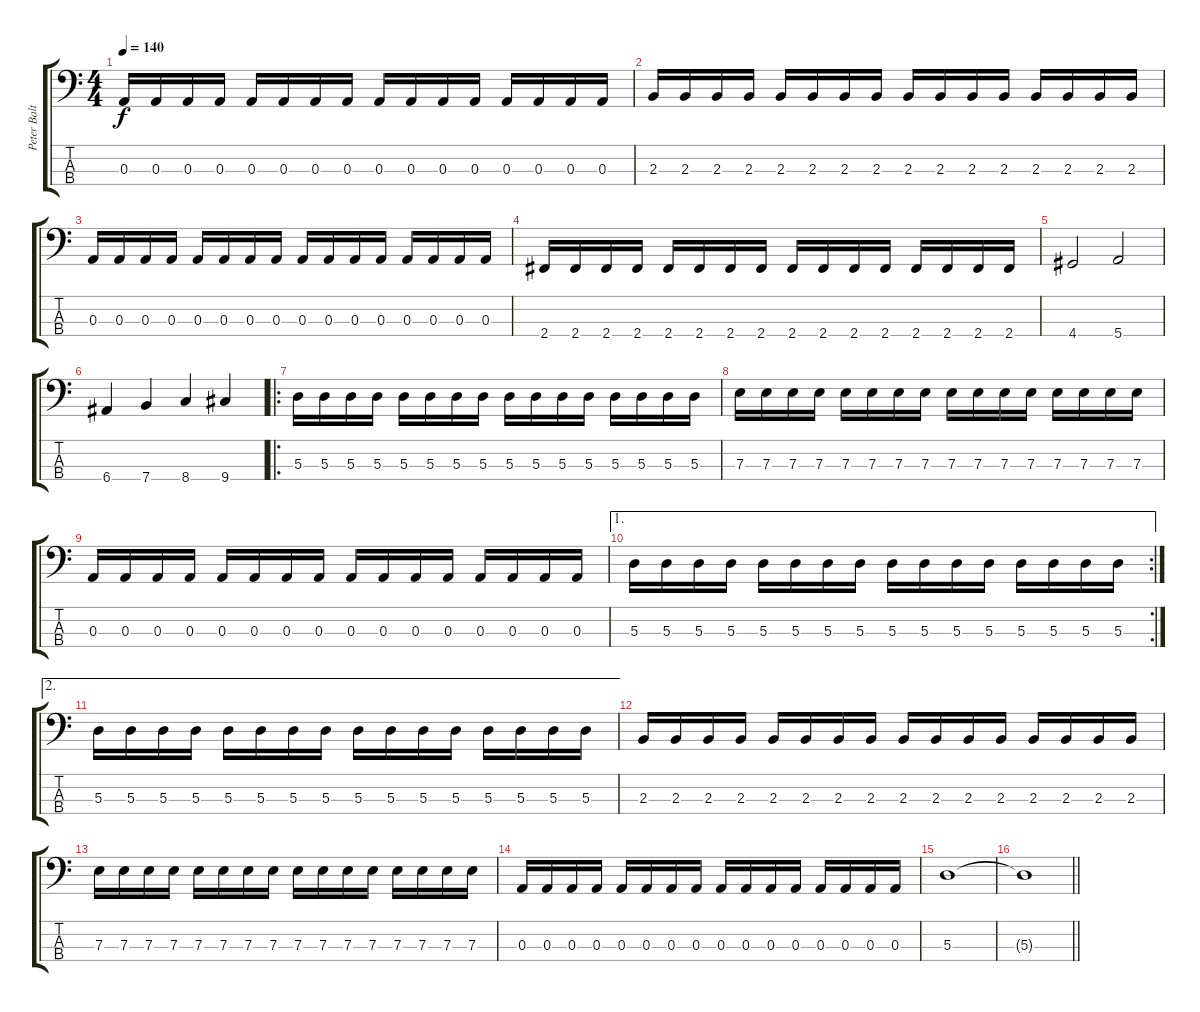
\track ("Peter Baltes (Bass)" "Peter Balt") {instrument electricbasspick}
\staff {score tabs}
\tuning (G2 D2 A1 E1) {hide}
\ts (4 4)
\tempo 140
\clef f4
\ks c
0.3.16{dy f} 0.3.16 0.3.16 0.3.16 0.3.16 0.3.16 0.3.16 0.3.16 0.3.16 0.3.16 0.3.16 0.3.16 0.3.16 0.3.16 0.3.16 0.3.16 |
2.3.16 2.3.16 2.3.16 2.3.16 2.3.16 2.3.16 2.3.16 2.3.16 2.3.16 2.3.16 2.3.16 2.3.16 2.3.16 2.3.16 2.3.16 2.3.16 |
0.3.16 0.3.16 0.3.16 0.3.16 0.3.16 0.3.16 0.3.16 0.3.16 0.3.16 0.3.16 0.3.16 0.3.16 0.3.16 0.3.16 0.3.16 0.3.16 |
2.4.16 2.4.16 2.4.16 2.4.16 2.4.16 2.4.16 2.4.16 2.4.16 2.4.16 2.4.16 2.4.16 2.4.16 2.4.16 2.4.16 2.4.16 2.4.16 |
4.4.2 5.4.2 |
6.4.4 7.4.4 8.4.4 9.4.4 |
\ro
5.3.16 5.3.16 5.3.16 5.3.16 5.3.16 5.3.16 5.3.16 5.3.16 5.3.16 5.3.16 5.3.16 5.3.16 5.3.16 5.3.16 5.3.16 5.3.16 |
7.3.16 7.3.16 7.3.16 7.3.16 7.3.16 7.3.16 7.3.16 7.3.16 7.3.16 7.3.16 7.3.16 7.3.16 7.3.16 7.3.16 7.3.16 7.3.16 |
0.3.16 0.3.16 0.3.16 0.3.16 0.3.16 0.3.16 0.3.16 0.3.16 0.3.16 0.3.16 0.3.16 0.3.16 0.3.16 0.3.16 0.3.16 0.3.16 |
\ae 1
\rc 2
5.3.16 5.3.16 5.3.16 5.3.16 5.3.16 5.3.16 5.3.16 5.3.16 5.3.16 5.3.16 5.3.16 5.3.16 5.3.16 5.3.16 5.3.16 5.3.16 |
\ae 2
5.3.16 5.3.16 5.3.16 5.3.16 5.3.16 5.3.16 5.3.16 5.3.16 5.3.16 5.3.16 5.3.16 5.3.16 5.3.16 5.3.16 5.3.16 5.3.16 |
2.3.16 2.3.16 2.3.16 2.3.16 2.3.16 2.3.16 2.3.16 2.3.16 2.3.16 2.3.16 2.3.16 2.3.16 2.3.16 2.3.16 2.3.16 2.3.16 |
7.3.16 7.3.16 7.3.16 7.3.16 7.3.16 7.3.16 7.3.16 7.3.16 7.3.16 7.3.16 7.3.16 7.3.16 7.3.16 7.3.16 7.3.16 7.3.16 |
0.3.16 0.3.16 0.3.16 0.3.16 0.3.16 0.3.16 0.3.16 0.3.16 0.3.16 0.3.16 0.3.16 0.3.16 0.3.16 0.3.16 0.3.16 0.3.16 |
5.3.1 |
\barLineRight lightlight
5.3{t}.1
